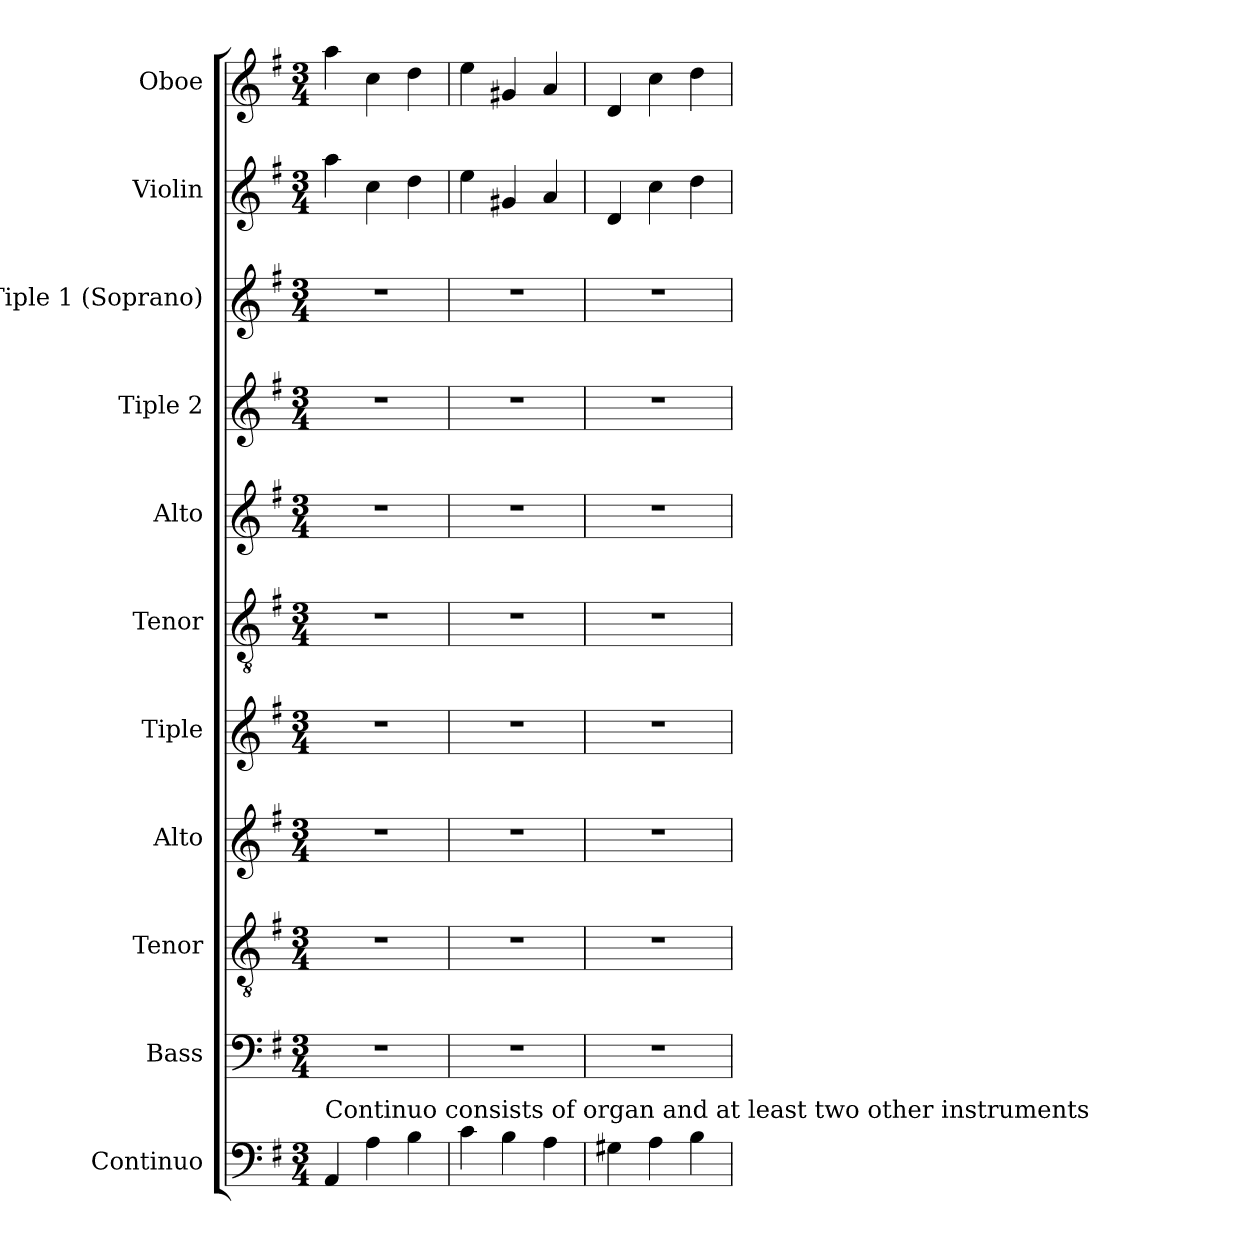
**kern	**kern	**kern	**kern	**kern	**kern	**kern	**kern	**kern	**kern	**kern
*part11	*part10	*part9	*part8	*part7	*part6	*part5	*part4	*part3	*part2	*part1
*staff11	*staff10	*staff9	*staff8	*staff7	*staff6	*staff5	*staff4	*staff3	*staff2	*staff1
*I"Continuo	*I"Bass	*I"Tenor	*I"Alto	*I"Tiple	*I"Tenor	*I"Alto	*I"Tiple 2	*I"Tiple 1 (Soprano)	*I"Violin	*I"Oboe
*I'Cont.	*I'B.	*I'T.	*I'A.	*	*I'T.	*I'A.	*	*I'S1.	*I'Vln.	*I'Ob.
!!LO:PB:g=z
*clefF4	*clefF4	*clefGv2	*clefG2	*clefG2	*clefGv2	*clefG2	*clefG2	*clefG2	*clefG2	*clefG2
*	*	*ITrd7c12	*	*	*ITrd7c12	*	*	*	*	*
*k[f#]	*k[f#]	*k[f#]	*k[f#]	*k[f#]	*k[f#]	*k[f#]	*k[f#]	*k[f#]	*k[f#]	*k[f#]
*G:	*G:	*G:	*G:	*G:	*G:	*G:	*G:	*G:	*G:	*G:
*M3/4	*M3/4	*M3/4	*M3/4	*M3/4	*M3/4	*M3/4	*M3/4	*M3/4	*M3/4	*M3/4
=1	=1	=1	=1	=1	=1	=1	=1	=1	=1	=1
!LO:TX:a:t=Continuo consists of organ and at least two other instruments	!	!	!	!	!	!	!	!	!	!
!	!LO:N:vis=1	!LO:N:vis=1	!LO:N:vis=1	!LO:N:vis=1	!LO:N:vis=1	!LO:N:vis=1	!LO:N:vis=1	!LO:N:vis=1	!	!
4AAi/	2.r	2.r	2.r	2.r	2.r	2.r	2.r	2.r	4aai\	4aai\
4Ai\	.	.	.	.	.	.	.	.	4cci\	4cci\
4Bi\	.	.	.	.	.	.	.	.	4ddi\	4ddi\
=2	=2	=2	=2	=2	=2	=2	=2	=2	=2	=2
!	!LO:N:vis=1	!LO:N:vis=1	!LO:N:vis=1	!LO:N:vis=1	!LO:N:vis=1	!LO:N:vis=1	!LO:N:vis=1	!LO:N:vis=1	!	!
4ci\	2.r	2.r	2.r	2.r	2.r	2.r	2.r	2.r	4eei\	4eei\
4Bi\	.	.	.	.	.	.	.	.	4g#Xi/	4g#Xi/
4Ai\	.	.	.	.	.	.	.	.	4ai/	4ai/
=3	=3	=3	=3	=3	=3	=3	=3	=3	=3	=3
!	!LO:N:vis=1	!LO:N:vis=1	!LO:N:vis=1	!LO:N:vis=1	!LO:N:vis=1	!LO:N:vis=1	!LO:N:vis=1	!LO:N:vis=1	!	!
4G#Xi\	2.r	2.r	2.r	2.r	2.r	2.r	2.r	2.r	4di/	4di/
4Ai\	.	.	.	.	.	.	.	.	4cci\	4cci\
4Bi\	.	.	.	.	.	.	.	.	4ddi\	4ddi\
=	=	=	=	=	=	=	=	=	=	=
*-	*-	*-	*-	*-	*-	*-	*-	*-	*-	*-
